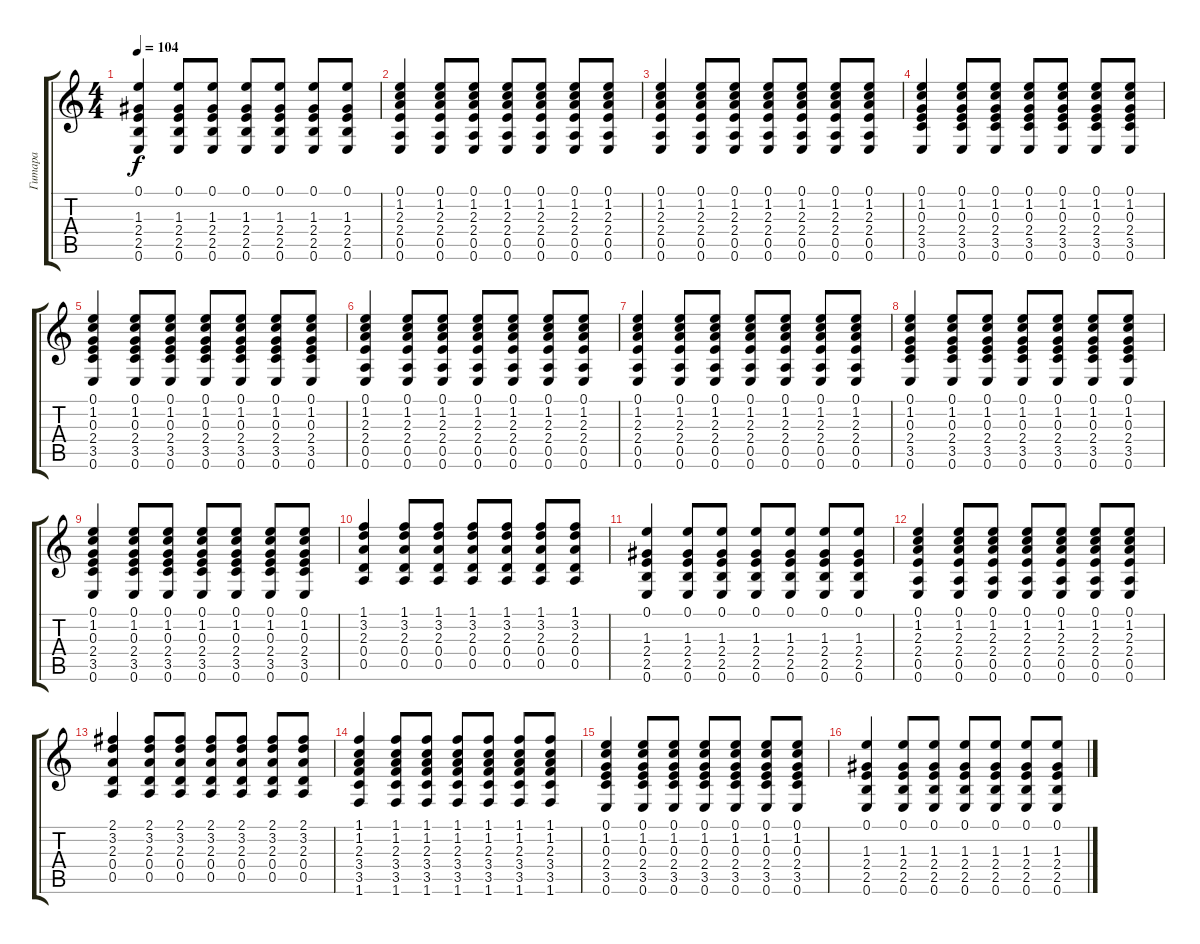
\track ("Гитара" "Гитара") {instrument acousticguitarsteel}
\staff {score tabs}
\tuning (E4 B3 G3 D3 A2 E2) {hide}
\ts (4 4)
\tempo 104
\clef g2
\ks c
(0.1 1.3 2.4 2.5 0.6).4{dy f} (0.1 1.3 2.4 2.5 0.6).8 (0.1 1.3 2.4 2.5 0.6).8 (0.1 1.3 2.4 2.5 0.6).8 (0.1 1.3 2.4 2.5 0.6).8 (0.1 1.3 2.4 2.5 0.6).8 (0.1 1.3 2.4 2.5 0.6).8 |
(0.1 1.2 2.3 2.4 0.5 0.6).4 (0.1 1.2 2.3 2.4 0.5 0.6).8 (0.1 1.2 2.3 2.4 0.5 0.6).8 (0.1 1.2 2.3 2.4 0.5 0.6).8 (0.1 1.2 2.3 2.4 0.5 0.6).8 (0.1 1.2 2.3 2.4 0.5 0.6).8 (0.1 1.2 2.3 2.4 0.5 0.6).8 |
(0.1 1.2 2.3 2.4 0.5 0.6).4 (0.1 1.2 2.3 2.4 0.5 0.6).8 (0.1 1.2 2.3 2.4 0.5 0.6).8 (0.1 1.2 2.3 2.4 0.5 0.6).8 (0.1 1.2 2.3 2.4 0.5 0.6).8 (0.1 1.2 2.3 2.4 0.5 0.6).8 (0.1 1.2 2.3 2.4 0.5 0.6).8 |
(0.1 1.2 0.3 2.4 3.5 0.6).4 (0.1 1.2 0.3 2.4 3.5 0.6).8 (0.1 1.2 0.3 2.4 3.5 0.6).8 (0.1 1.2 0.3 2.4 3.5 0.6).8 (0.1 1.2 0.3 2.4 3.5 0.6).8 (0.1 1.2 0.3 2.4 3.5 0.6).8 (0.1 1.2 0.3 2.4 3.5 0.6).8 |
(0.1 1.2 0.3 2.4 3.5 0.6).4 (0.1 1.2 0.3 2.4 3.5 0.6).8 (0.1 1.2 0.3 2.4 3.5 0.6).8 (0.1 1.2 0.3 2.4 3.5 0.6).8 (0.1 1.2 0.3 2.4 3.5 0.6).8 (0.1 1.2 0.3 2.4 3.5 0.6).8 (0.1 1.2 0.3 2.4 3.5 0.6).8 |
(0.1 1.2 2.3 2.4 0.5 0.6).4 (0.1 1.2 2.3 2.4 0.5 0.6).8 (0.1 1.2 2.3 2.4 0.5 0.6).8 (0.1 1.2 2.3 2.4 0.5 0.6).8 (0.1 1.2 2.3 2.4 0.5 0.6).8 (0.1 1.2 2.3 2.4 0.5 0.6).8 (0.1 1.2 2.3 2.4 0.5 0.6).8 |
(0.1 1.2 2.3 2.4 0.5 0.6).4 (0.1 1.2 2.3 2.4 0.5 0.6).8 (0.1 1.2 2.3 2.4 0.5 0.6).8 (0.1 1.2 2.3 2.4 0.5 0.6).8 (0.1 1.2 2.3 2.4 0.5 0.6).8 (0.1 1.2 2.3 2.4 0.5 0.6).8 (0.1 1.2 2.3 2.4 0.5 0.6).8 |
(0.1 1.2 0.3 2.4 3.5 0.6).4 (0.1 1.2 0.3 2.4 3.5 0.6).8 (0.1 1.2 0.3 2.4 3.5 0.6).8 (0.1 1.2 0.3 2.4 3.5 0.6).8 (0.1 1.2 0.3 2.4 3.5 0.6).8 (0.1 1.2 0.3 2.4 3.5 0.6).8 (0.1 1.2 0.3 2.4 3.5 0.6).8 |
(0.1 1.2 0.3 2.4 3.5 0.6).4 (0.1 1.2 0.3 2.4 3.5 0.6).8 (0.1 1.2 0.3 2.4 3.5 0.6).8 (0.1 1.2 0.3 2.4 3.5 0.6).8 (0.1 1.2 0.3 2.4 3.5 0.6).8 (0.1 1.2 0.3 2.4 3.5 0.6).8 (0.1 1.2 0.3 2.4 3.5 0.6).8 |
(1.1 3.2 2.3 0.4 0.5).4 (1.1 3.2 2.3 0.4 0.5).8 (1.1 3.2 2.3 0.4 0.5).8 (1.1 3.2 2.3 0.4 0.5).8 (1.1 3.2 2.3 0.4 0.5).8 (1.1 3.2 2.3 0.4 0.5).8 (1.1 3.2 2.3 0.4 0.5).8 |
(0.1 1.3 2.4 2.5 0.6).4 (0.1 1.3 2.4 2.5 0.6).8 (0.1 1.3 2.4 2.5 0.6).8 (0.1 1.3 2.4 2.5 0.6).8 (0.1 1.3 2.4 2.5 0.6).8 (0.1 1.3 2.4 2.5 0.6).8 (0.1 1.3 2.4 2.5 0.6).8 |
(0.1 1.2 2.3 2.4 0.5 0.6).4 (0.1 1.2 2.3 2.4 0.5 0.6).8 (0.1 1.2 2.3 2.4 0.5 0.6).8 (0.1 1.2 2.3 2.4 0.5 0.6).8 (0.1 1.2 2.3 2.4 0.5 0.6).8 (0.1 1.2 2.3 2.4 0.5 0.6).8 (0.1 1.2 2.3 2.4 0.5 0.6).8 |
(2.1 3.2 2.3 0.4 0.5).4 (2.1 3.2 2.3 0.4 0.5).8 (2.1 3.2 2.3 0.4 0.5).8 (2.1 3.2 2.3 0.4 0.5).8 (2.1 3.2 2.3 0.4 0.5).8 (2.1 3.2 2.3 0.4 0.5).8 (2.1 3.2 2.3 0.4 0.5).8 |
(1.1 1.2 2.3 3.4 3.5 1.6).4 (1.1 1.2 2.3 3.4 3.5 1.6).8 (1.1 1.2 2.3 3.4 3.5 1.6).8 (1.1 1.2 2.3 3.4 3.5 1.6).8 (1.1 1.2 2.3 3.4 3.5 1.6).8 (1.1 1.2 2.3 3.4 3.5 1.6).8 (1.1 1.2 2.3 3.4 3.5 1.6).8 |
(0.1 1.2 0.3 2.4 3.5 0.6).4 (0.1 1.2 0.3 2.4 3.5 0.6).8 (0.1 1.2 0.3 2.4 3.5 0.6).8 (0.1 1.2 0.3 2.4 3.5 0.6).8 (0.1 1.2 0.3 2.4 3.5 0.6).8 (0.1 1.2 0.3 2.4 3.5 0.6).8 (0.1 1.2 0.3 2.4 3.5 0.6).8 |
(0.1 1.3 2.4 2.5 0.6).4 (0.1 1.3 2.4 2.5 0.6).8 (0.1 1.3 2.4 2.5 0.6).8 (0.1 1.3 2.4 2.5 0.6).8 (0.1 1.3 2.4 2.5 0.6).8 (0.1 1.3 2.4 2.5 0.6).8 (0.1 1.3 2.4 2.5 0.6).8
